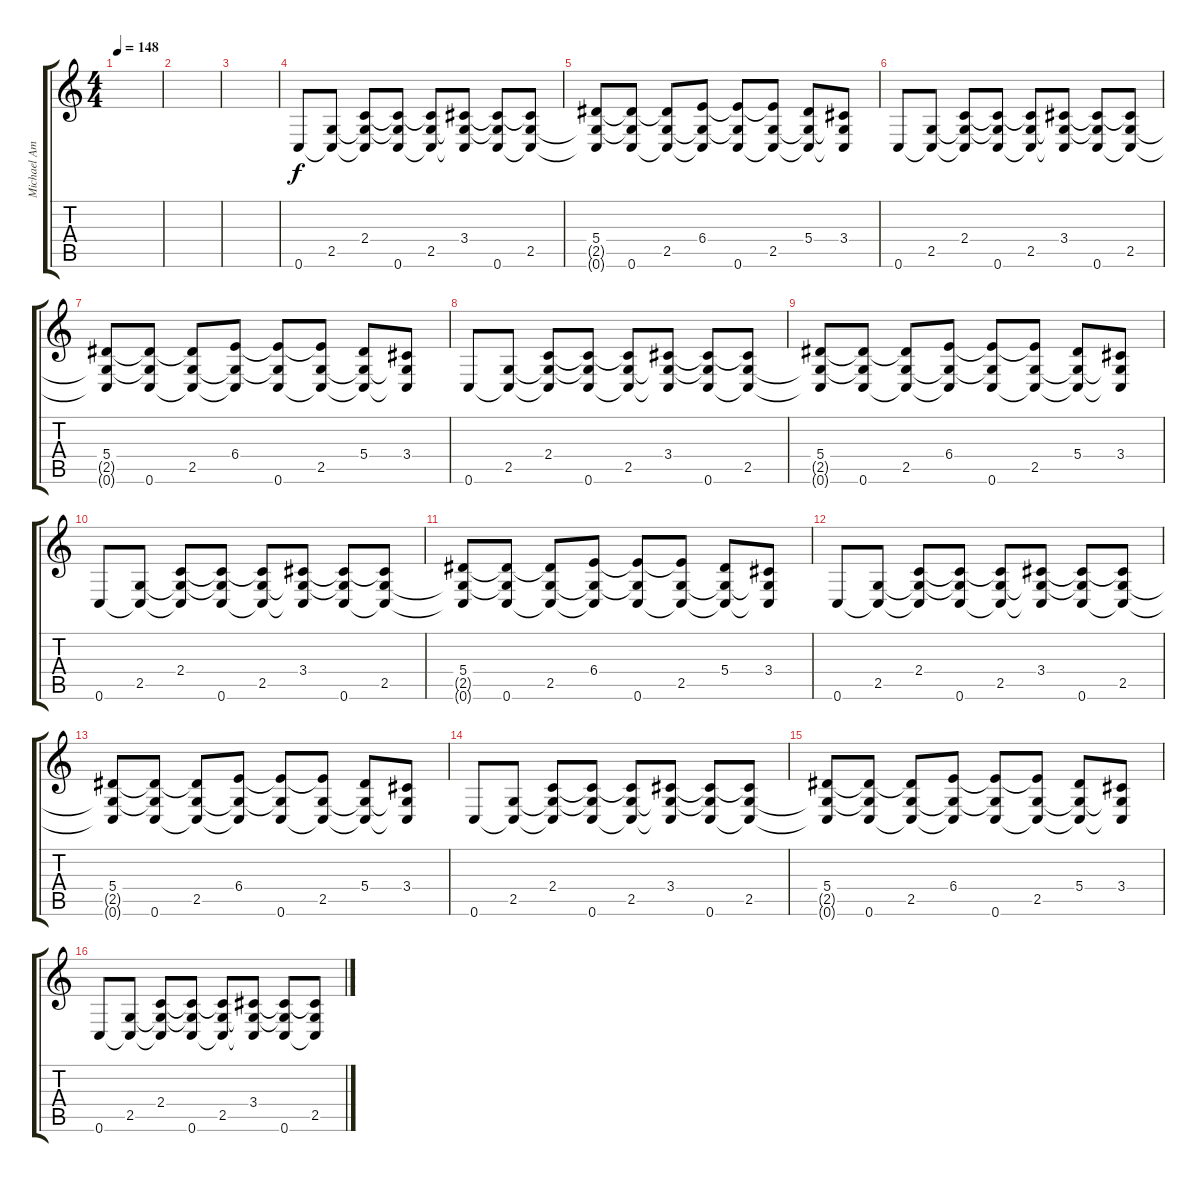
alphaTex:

\track ("Michael Amott (Intro Guitar)" "Michael Am") {instrument electricguitarclean}
\staff {score tabs}
\tuning (C4 G3 Eb3 Bb2 F2 C2) {hide}
\ts (4 4)
\tempo 148
\clef g2
\ks c
|
|
|
0.6.8 (2.5 0.6{t}).8 (2.4 2.5{t} 0.6{t}).8 (2.4{t} 2.5{t} 0.6).8 (2.4{t} 2.5 0.6{t}).8 (3.4 2.5{t} 0.6{t}).8 (3.4{t} 2.5{t} 0.6).8 (3.4{t} 2.5 0.6{t}).8 |
(5.4 2.5{t} 0.6{t}).8 (5.4{t} 2.5{t} 0.6).8 (5.4{t} 2.5 0.6{t}).8 (6.4 2.5{t} 0.6{t}).8 (6.4{t} 2.5{t} 0.6).8 (6.4{t} 2.5 0.6{t}).8 (5.4 2.5{t} 0.6{t}).8 (3.4 2.5{t} 0.6{t}).8 |
0.6.8 (2.5 0.6{t}).8 (2.4 2.5{t} 0.6{t}).8 (2.4{t} 2.5{t} 0.6).8 (2.4{t} 2.5 0.6{t}).8 (3.4 2.5{t} 0.6{t}).8 (3.4{t} 2.5{t} 0.6).8 (3.4{t} 2.5 0.6{t}).8 |
(5.4 2.5{t} 0.6{t}).8 (5.4{t} 2.5{t} 0.6).8 (5.4{t} 2.5 0.6{t}).8 (6.4 2.5{t} 0.6{t}).8 (6.4{t} 2.5{t} 0.6).8 (6.4{t} 2.5 0.6{t}).8 (5.4 2.5{t} 0.6{t}).8 (3.4 2.5{t} 0.6{t}).8 |
0.6.8 (2.5 0.6{t}).8 (2.4 2.5{t} 0.6{t}).8 (2.4{t} 2.5{t} 0.6).8 (2.4{t} 2.5 0.6{t}).8 (3.4 2.5{t} 0.6{t}).8 (3.4{t} 2.5{t} 0.6).8 (3.4{t} 2.5 0.6{t}).8 |
(5.4 2.5{t} 0.6{t}).8 (5.4{t} 2.5{t} 0.6).8 (5.4{t} 2.5 0.6{t}).8 (6.4 2.5{t} 0.6{t}).8 (6.4{t} 2.5{t} 0.6).8 (6.4{t} 2.5 0.6{t}).8 (5.4 2.5{t} 0.6{t}).8 (3.4 2.5{t} 0.6{t}).8 |
0.6.8 (2.5 0.6{t}).8 (2.4 2.5{t} 0.6{t}).8 (2.4{t} 2.5{t} 0.6).8 (2.4{t} 2.5 0.6{t}).8 (3.4 2.5{t} 0.6{t}).8 (3.4{t} 2.5{t} 0.6).8 (3.4{t} 2.5 0.6{t}).8 |
(5.4 2.5{t} 0.6{t}).8 (5.4{t} 2.5{t} 0.6).8 (5.4{t} 2.5 0.6{t}).8 (6.4 2.5{t} 0.6{t}).8 (6.4{t} 2.5{t} 0.6).8 (6.4{t} 2.5 0.6{t}).8 (5.4 2.5{t} 0.6{t}).8 (3.4 2.5{t} 0.6{t}).8 |
0.6.8 (2.5 0.6{t}).8 (2.4 2.5{t} 0.6{t}).8 (2.4{t} 2.5{t} 0.6).8 (2.4{t} 2.5 0.6{t}).8 (3.4 2.5{t} 0.6{t}).8 (3.4{t} 2.5{t} 0.6).8 (3.4{t} 2.5 0.6{t}).8 |
(5.4 2.5{t} 0.6{t}).8 (5.4{t} 2.5{t} 0.6).8 (5.4{t} 2.5 0.6{t}).8 (6.4 2.5{t} 0.6{t}).8 (6.4{t} 2.5{t} 0.6).8 (6.4{t} 2.5 0.6{t}).8 (5.4 2.5{t} 0.6{t}).8 (3.4 2.5{t} 0.6{t}).8 |
0.6.8 (2.5 0.6{t}).8 (2.4 2.5{t} 0.6{t}).8 (2.4{t} 2.5{t} 0.6).8 (2.4{t} 2.5 0.6{t}).8 (3.4 2.5{t} 0.6{t}).8 (3.4{t} 2.5{t} 0.6).8 (3.4{t} 2.5 0.6{t}).8 |
(5.4 2.5{t} 0.6{t}).8 (5.4{t} 2.5{t} 0.6).8 (5.4{t} 2.5 0.6{t}).8 (6.4 2.5{t} 0.6{t}).8 (6.4{t} 2.5{t} 0.6).8 (6.4{t} 2.5 0.6{t}).8 (5.4 2.5{t} 0.6{t}).8 (3.4 2.5{t} 0.6{t}).8 |
0.6.8 (2.5 0.6{t}).8 (2.4 2.5{t} 0.6{t}).8 (2.4{t} 2.5{t} 0.6).8 (2.4{t} 2.5 0.6{t}).8 (3.4 2.5{t} 0.6{t}).8 (3.4{t} 2.5{t} 0.6).8 (3.4{t} 2.5 0.6{t}).8
